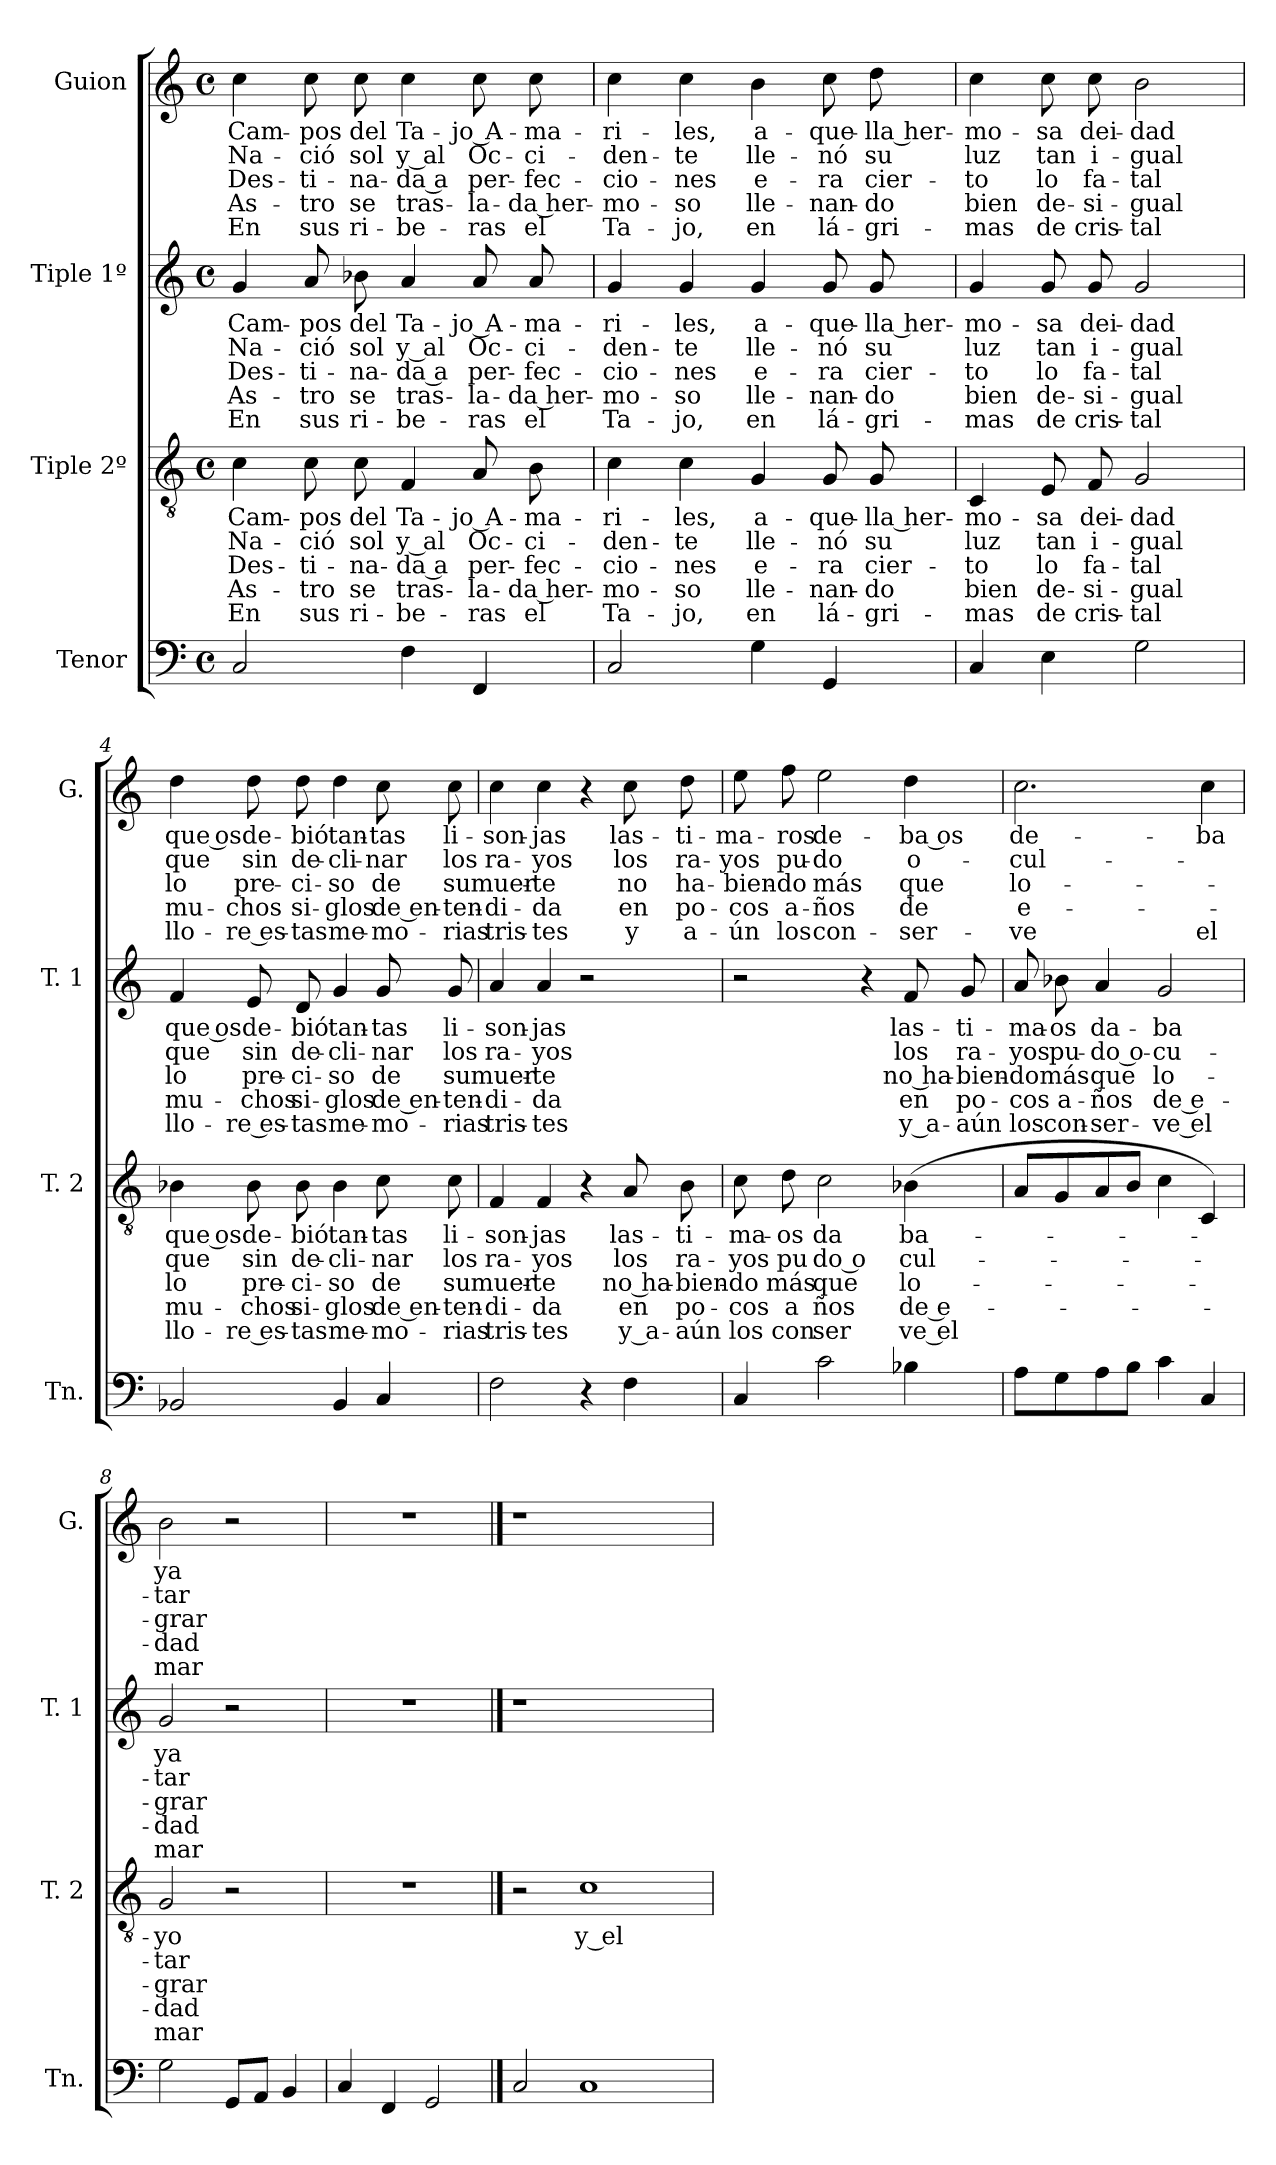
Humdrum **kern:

**kern	**kern	**text	**text	**text	**text	**text	**kern	**text	**text	**text	**text	**text	**kern	**text	**text	**text	**text	**text
*part4	*part3	*part3	*part3	*part3	*part3	*part3	*part2	*part2	*part2	*part2	*part2	*part2	*part1	*part1	*part1	*part1	*part1	*part1
*staff4	*staff3	*staff3	*staff3	*staff3	*staff3	*staff3	*staff2	*staff2	*staff2	*staff2	*staff2	*staff2	*staff1	*staff1	*staff1	*staff1	*staff1	*staff1
*I"Tenor	*I"Tiple 2º	*	*	*	*	*	*I"Tiple 1º	*	*	*	*	*	*I"Guion	*	*	*	*	*
*I'Tn.	*I'T. 2	*	*	*	*	*	*I'T. 1	*	*	*	*	*	*I'G.	*	*	*	*	*
*clefF4	*clefGv2	*	*	*	*	*	*clefG2	*	*	*	*	*	*clefG2	*	*	*	*	*
*M4/4	*M4/4	*	*	*	*	*	*M4/4	*	*	*	*	*	*M4/4	*	*	*	*	*
*met(c)	*met(c)	*	*	*	*	*	*met(c)	*	*	*	*	*	*met(c)	*	*	*	*	*
=1	=1	=1	=1	=1	=1	=1	=1	=1	=1	=1	=1	=1	=1	=1	=1	=1	=1	=1
2C	4c	Cam-	Na-	Des-	As-	En	4g	Cam-	Na-	Des-	As-	En	4cc	Cam-	Na-	Des-	As-	En
.	8c	-pos	-ció	-ti-	-tro	sus	8a	-pos	-ció	-ti-	-tro	sus	8cc	-pos	-ció	-ti-	-tro	sus
.	8c	del	sol	-na-	se	ri-	8b-X	del	sol	-na-	se	ri-	8cc	del	sol	-na-	se	ri-
4F	4F	Ta-	y al	-da a	tras-	-be-	4a	Ta-	y al	-da a	tras-	-be-	4cc	Ta-	y al	-da a	tras-	-be-
4FF	8A	jo A-	Oc-	per-	-la-	-ras	8a	jo A-	Oc-	per-	-la-	-ras	8cc	jo A-	Oc-	per-	-la-	-ras
.	8B	-ma-	-ci-	-fec-	da her-	el	8a	-ma-	-ci-	-fec-	da her-	el	8cc	-ma-	-ci-	-fec-	da her-	el
=2	=2	=2	=2	=2	=2	=2	=2	=2	=2	=2	=2	=2	=2	=2	=2	=2	=2	=2
2C	4c	-ri-	-den-	-cio-	-mo-	Ta-	4g	-ri-	-den-	-cio-	-mo-	Ta-	4cc	-ri-	-den-	-cio-	-mo-	Ta-
.	4c	-les,	-te	-nes	-so	-jo,	4g	-les,	-te	-nes	-so	-jo,	4cc	-les,	-te	-nes	-so	-jo,
4G	4G	a-	lle-	e-	lle-	en	4g	a-	lle-	e-	lle-	en	4b	a-	lle-	e-	lle-	en
4GG	8G	-que-	-nó	-ra	-nan-	lá-	8g	-que-	-nó	-ra	-nan-	lá-	8cc	-que-	-nó	-ra	-nan-	lá-
.	8G	lla her-	su	cier-	-do	-gri-	8g	lla her-	su	cier-	-do	-gri-	8dd	lla her-	su	cier-	-do	-gri-
=3	=3	=3	=3	=3	=3	=3	=3	=3	=3	=3	=3	=3	=3	=3	=3	=3	=3	=3
4C	4C	-mo-	luz	-to	bien	-mas	4g	-mo-	luz	-to	bien	-mas	4cc	-mo-	luz	-to	bien	-mas
4E	8E	-sa	tan	lo	de-	de	8g	-sa	tan	lo	de-	de	8cc	-sa	tan	lo	de-	de
.	8F	dei-	i-	fa-	-si-	cris-	8g	dei-	i-	fa-	-si-	cris-	8cc	dei-	i-	fa-	-si-	cris-
2G	2G	-dad	-gual	-tal	-gual	-tal	2g	-dad	-gual	-tal	-gual	-tal	2b	-dad	-gual	-tal	-gual	-tal
=4	=4	=4	=4	=4	=4	=4	=4	=4	=4	=4	=4	=4	=4	=4	=4	=4	=4	=4
2BB-X	4B-X	que os	que	lo	mu-	llo-	4f	que os	que	lo	mu-	llo-	4dd	que os	que	lo	mu-	llo-
.	8B-	de-	sin	pre-	-chos	re es-	8e	de-	sin	pre-	-chos	re es-	8dd	de-	sin	pre-	-chos	re es-
.	8B-	-bió	de-	-ci-	si-	-tas	8d	-bió	de-	-ci-	si-	-tas	8dd	-bió	de-	-ci-	si-	-tas
4BB-	4B-	tan-	-cli-	-so	-glos	me-	4g	tan-	-cli-	-so	-glos	me-	4dd	tan-	-cli-	-so	-glos	me-
4C	8c	-tas	-nar	de	de en-	-mo-	8g	-tas	-nar	de	de en-	-mo-	8cc	-tas	-nar	de	de en-	-mo-
.	8c	li-	los	su	-ten-	-rias	8g	li-	los	su	-ten-	-rias	8cc	li-	los	su	-ten-	-rias
=5	=5	=5	=5	=5	=5	=5	=5	=5	=5	=5	=5	=5	=5	=5	=5	=5	=5	=5
2F	4F	-son-	ra-	muer-	-di-	tris-	4a	-son-	ra-	muer-	-di-	tris-	4cc	-son-	ra-	muer-	-di-	tris-
.	4F	-jas	-yos	-te	-da	-tes	4a	-jas	-yos	-te	-da	-tes	4cc	-jas	-yos	-te	-da	-tes
4r	4r	.	.	.	.	.	2r	.	.	.	.	.	4r	.	.	.	.	.
4F	8A	las-	los	no ha-	en	y a-	.	.	.	.	.	.	8cc	las-	los	no	en	y
.	8B	-ti-	ra-	-bien-	po-	-aún	.	.	.	.	.	.	8dd	-ti-	ra-	ha-	po-	a-
=6	=6	=6	=6	=6	=6	=6	=6	=6	=6	=6	=6	=6	=6	=6	=6	=6	=6	=6
4C	8c	-ma-	-yos	-do	-cos	los	2r	.	.	.	.	.	8ee	-ma-	-yos	-bien-	-cos	-ún
.	8d	-os	pu	más	a	con	.	.	.	.	.	.	8ff	-ros	pu-	-do	a-	los
2c	2c	da	-do o	que	-ños	-ser	.	.	.	.	.	.	2ee	de-	-do	más	-ños	con-
.	.	.	.	.	.	.	4r	.	.	.	.	.	.	.	.	.	.	.
4B-X	(4B-X	-ba-	-cul-	lo-	de e-	-ve el	8f	las-	los	no ha-	en	y a-	4dd	-ba os	o-	que	de	-ser-
.	.	.	.	.	.	.	8g	-ti-	ra-	-bien-	po-	-aún	.	.	.	.	.	.
=7	=7	=7	=7	=7	=7	=7	=7	=7	=7	=7	=7	=7	=7	=7	=7	=7	=7	=7
8AL	8AL	.	.	.	.	.	8a	-ma-	-yos	-do	-cos	los	2.cc	de-	-cul-	lo-	e-	-ve
8G	8G	.	.	.	.	.	8b-X	-os	pu-	más	a-	con-	.	.	.	.	.	.
8A	8A	.	.	.	.	.	4a	da-	do o -	que	-ños	-ser-	.	.	.	.	.	.
8BJ	8BJ	.	.	.	.	.	.	.	.	.	.	.	.	.	.	.	.	.
4c	4c	.	.	.	.	.	2g	-ba	-cu-	lo-	de e-	-ve el	.	.	.	.	.	.
4C	4C)	.	.	.	.	.	.	.	.	.	.	.	4cc	-ba	.	.	.	el
=8	=8	=8	=8	=8	=8	=8	=8	=8	=8	=8	=8	=8	=8	=8	=8	=8	=8	=8
2G	2G	-yo	-tar	-grar	-dad	mar	2g	ya	-tar	-grar	-dad	mar	2b	ya	-tar	-grar	-dad	mar
8GGL	2r	.	.	.	.	.	2r	.	.	.	.	.	2r	.	.	.	.	.
8AAJ	.	.	.	.	.	.	.	.	.	.	.	.	.	.	.	.	.	.
4BB	.	.	.	.	.	.	.	.	.	.	.	.	.	.	.	.	.	.
=9	=9	=9	=9	=9	=9	=9	=9	=9	=9	=9	=9	=9	=9	=9	=9	=9	=9	=9
4C	1r	.	.	.	.	.	1r	.	.	.	.	.	1r	.	.	.	.	.
4FF	.	.	.	.	.	.	.	.	.	.	.	.	.	.	.	.	.	.
2GG	.	.	.	.	.	.	.	.	.	.	.	.	.	.	.	.	.	.
!!LO:LB:g=z
==10	==10	==10	==10	==10	==10	==10	==10	==10	==10	==10	==10	==10	==10	==10	==10	==10	==10	==10
2C	2r	.	.	.	.	.	1r	.	.	.	.	.	1r	.	.	.	.	.
1C	1c	y el	.	.	.	.	.	.	.	.	.	.	.	.	.	.	.	.
.	.	.	.	.	.	.	2ryy	.	.	.	.	.	2ryy	.	.	.	.	.
=	=	=	=	=	=	=	=	=	=	=	=	=	=	=	=	=	=	=
*-	*-	*-	*-	*-	*-	*-	*-	*-	*-	*-	*-	*-	*-	*-	*-	*-	*-	*-
